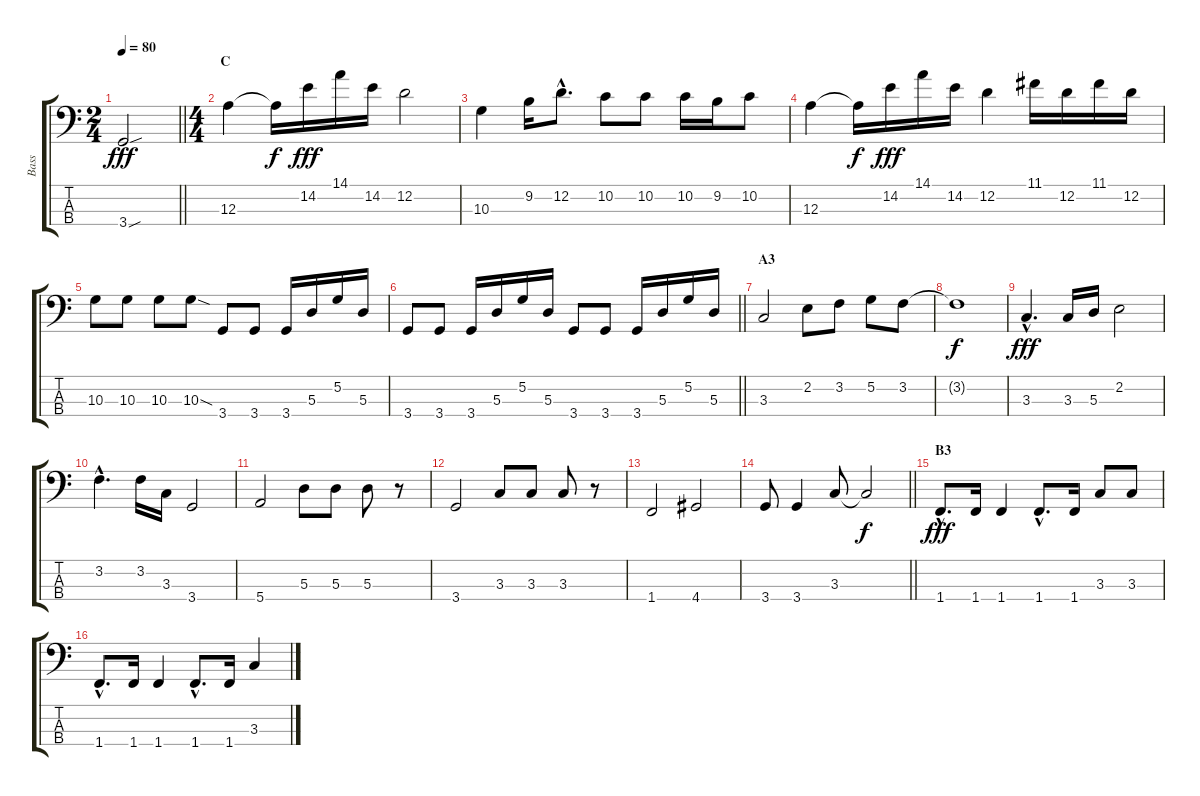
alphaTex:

\track ("Bass" "Bass") {instrument electricbassfinger}
\staff {score tabs}
\tuning (G2 D2 A1 E1) {hide}
\ts (2 4)
\tempo 80
\clef f4
\barLineRight lightlight
\ks c
3.4{sou}.2{dy fff} |
\ts (4 4)
\section ("" "C")
12.3.4 12.3{t}.16{dy f} 14.2.16{dy fff} 14.1.16 14.2.16 12.2.2 |
10.3.4 9.2.16 12.2{hac}.8{d} 10.2.8 10.2.8 10.2.16 9.2.16 10.2.8 |
12.3.4 12.3{t}.16{dy f} 14.2.16{dy fff} 14.1.16 14.2.16 12.2.4 11.1.16 12.2.16 11.1.16 12.2.16 |
10.3.8 10.3.8 10.3.8 10.3{sod}.8 3.4.8 3.4.8 3.4.16 5.3.16 5.2.16 5.3.16 |
\barLineRight lightlight
3.4.8 3.4.8 3.4.16 5.3.16 5.2.16 5.3.16 3.4.8 3.4.8 3.4.16 5.3.16 5.2.16 5.3.16 |
\section ("" "A3")
3.3.2 2.2.8 3.2.8 5.2.8 3.2.8 |
3.2{t}.1{dy f} |
3.3{hac}.4{d dy fff} 3.3.16 5.3.16 2.2.2 |
3.2{hac}.4{d} 3.2.16 3.3.16 3.4.2 |
5.4.2 5.3.8 5.3.8 5.3.8 r.8 |
3.4.2 3.3.8 3.3.8 3.3.8 r.8 |
1.4.2 4.4.2 |
\barLineRight lightlight
3.4.8 3.4.4 3.3.8 3.3{t}.2{dy f} |
\section ("" "B3")
1.4{hac}.8{d dy fff} 1.4.16 1.4.4 1.4{hac}.8{d} 1.4.16 3.3.8 3.3.8 |
1.4{hac}.8{d} 1.4.16 1.4.4 1.4{hac}.8{d} 1.4.16 3.3.4
